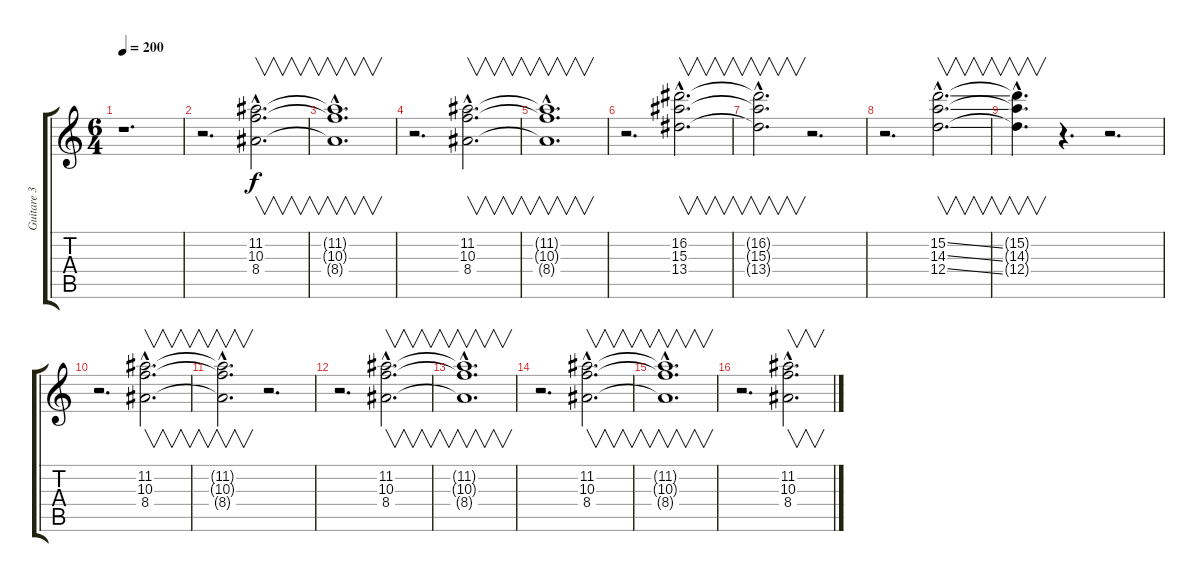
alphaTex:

\track ("Guitare 3" "Guitare 3") {instrument electricguitarclean}
\staff {score tabs}
\tuning (E4 B3 G3 D3 A2 E2) {hide}
\ts (6 4)
\tempo 200
\clef g2
\ks c
r.1{d dy f} |
r.2{d} (11.2{hac} 10.3{hac} 8.4{hac}).2{v d} |
(11.2{hac t} 10.3{hac t} 8.4{hac t}).1{v d} |
r.2{d} (11.2{hac} 10.3{hac} 8.4{hac}).2{v d} |
(11.2{hac t} 10.3{hac t} 8.4{hac t}).1{v d} |
r.2{d} (16.2{hac} 15.3{hac} 13.4{hac}).2{v d} |
(16.2{hac t} 15.3{hac t} 13.4{hac t}).2{v d} r.2{d} |
r.2{d} (15.2{ss hac} 14.3{ss hac} 12.4{ss hac}).2{v d} |
(15.2{hac t} 14.3{hac t} 12.4{hac t}).4{v d} r.4{d} r.2{d} |
r.2{d} (11.2{hac} 10.3{hac} 8.4{hac}).2{v d} |
(11.2{hac t} 10.3{hac t} 8.4{hac t}).2{v d} r.2{d} |
r.2{d} (11.2{hac} 10.3{hac} 8.4{hac}).2{v d} |
(11.2{hac t} 10.3{hac t} 8.4{hac t}).1{v d} |
r.2{d} (11.2{hac} 10.3{hac} 8.4{hac}).2{v d} |
(11.2{hac t} 10.3{hac t} 8.4{hac t}).1{v d} |
r.2{d} (11.2{hac} 10.3{hac} 8.4{hac}).2{v d}
